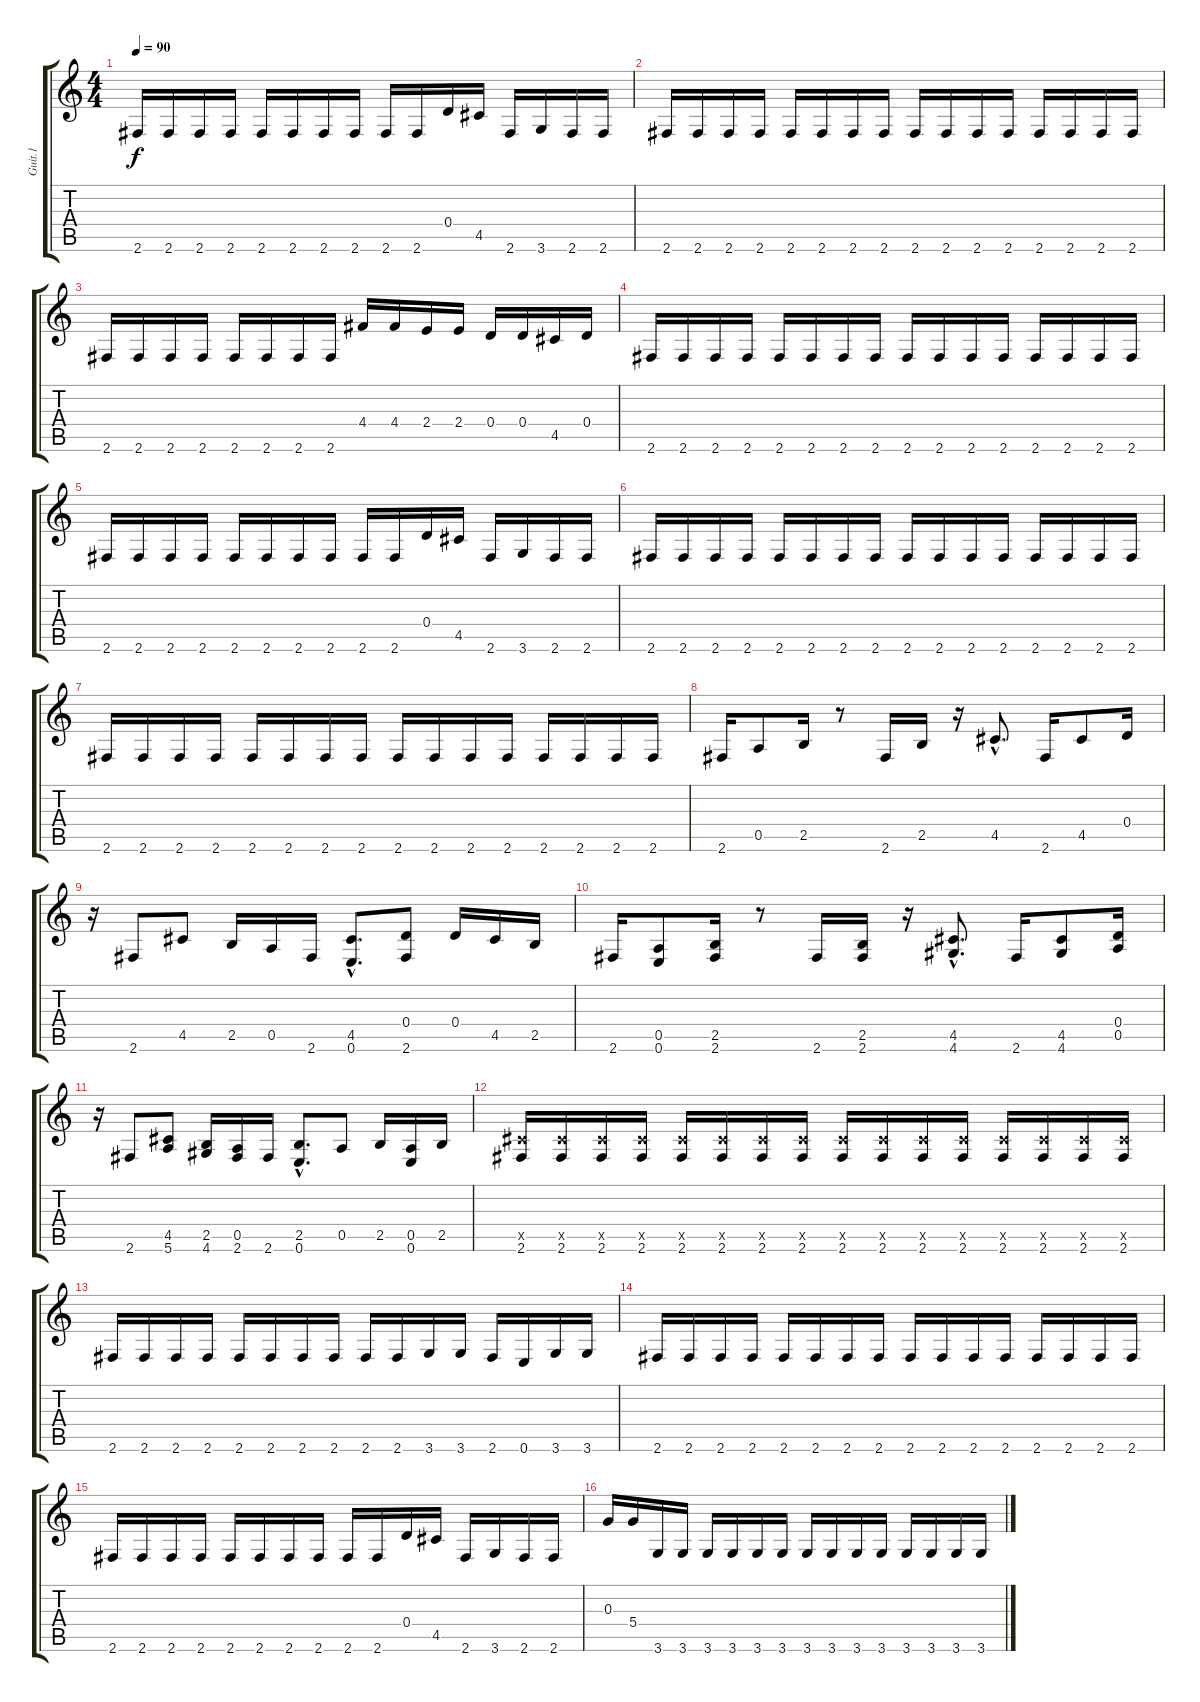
\track ("Guit.1" "Guit.1") {instrument overdrivenguitar}
\staff {score tabs}
\tuning (E4 B3 G3 D3 A2 E2) {hide}
\ts (4 4)
\tempo 90
\clef g2
\ks c
2.6.16{dy f} 2.6.16 2.6.16 2.6.16 2.6.16 2.6.16 2.6.16 2.6.16 2.6.16 2.6.16 0.4.16 4.5.16 2.6.16 3.6.16 2.6.16 2.6.16 |
2.6.16 2.6.16 2.6.16 2.6.16 2.6.16 2.6.16 2.6.16 2.6.16 2.6.16 2.6.16 2.6.16 2.6.16 2.6.16 2.6.16 2.6.16 2.6.16 |
2.6.16 2.6.16 2.6.16 2.6.16 2.6.16 2.6.16 2.6.16 2.6.16 4.4.16 4.4.16 2.4.16 2.4.16 0.4.16 0.4.16 4.5.16 0.4.16 |
2.6.16 2.6.16 2.6.16 2.6.16 2.6.16 2.6.16 2.6.16 2.6.16 2.6.16 2.6.16 2.6.16 2.6.16 2.6.16 2.6.16 2.6.16 2.6.16 |
2.6.16 2.6.16 2.6.16 2.6.16 2.6.16 2.6.16 2.6.16 2.6.16 2.6.16 2.6.16 0.4.16 4.5.16 2.6.16 3.6.16 2.6.16 2.6.16 |
2.6.16 2.6.16 2.6.16 2.6.16 2.6.16 2.6.16 2.6.16 2.6.16 2.6.16 2.6.16 2.6.16 2.6.16 2.6.16 2.6.16 2.6.16 2.6.16 |
2.6.16 2.6.16 2.6.16 2.6.16 2.6.16 2.6.16 2.6.16 2.6.16 2.6.16 2.6.16 2.6.16 2.6.16 2.6.16 2.6.16 2.6.16 2.6.16 |
2.6.16 0.5.8 2.5.16 r.8 2.6.16 2.5.16 r.16 4.5{hac}.8{d} 2.6.16 4.5.8 0.4.16 |
r.16 2.6.8 4.5.8 2.5.16 0.5.16 2.6.16 (4.5{hac} 0.6{hac}).8{d} (0.4 2.6).8 0.4.16 4.5.16 2.5.16 |
2.6.16 (0.5 0.6).8 (2.5 2.6).16 r.8 2.6.16 (2.5 2.6).16 r.16 (4.5{hac} 4.6{hac}).8{d} 2.6.16 (4.5 4.6).8 (0.4 0.5).16 |
r.16 2.6.8 (4.5 5.6).8 (2.5 4.6).16 (0.5 2.6).16 2.6.16 (2.5{hac} 0.6{hac}).8{d} 0.5.8 2.5.16 (0.5 0.6).16 2.5.16 |
(4.5{x} 2.6).16 (4.5{x} 2.6).16 (4.5{x} 2.6).16 (4.5{x} 2.6).16 (4.5{x} 2.6).16 (4.5{x} 2.6).16 (4.5{x} 2.6).16 (4.5{x} 2.6).16 (4.5{x} 2.6).16 (4.5{x} 2.6).16 (4.5{x} 2.6).16 (4.5{x} 2.6).16 (4.5{x} 2.6).16 (4.5{x} 2.6).16 (4.5{x} 2.6).16 (4.5{x} 2.6).16 |
2.6.16 2.6.16 2.6.16 2.6.16 2.6.16 2.6.16 2.6.16 2.6.16 2.6.16 2.6.16 3.6.16 3.6.16 2.6.16 0.6.16 3.6.16 3.6.16 |
2.6.16 2.6.16 2.6.16 2.6.16 2.6.16 2.6.16 2.6.16 2.6.16 2.6.16 2.6.16 2.6.16 2.6.16 2.6.16 2.6.16 2.6.16 2.6.16 |
2.6.16 2.6.16 2.6.16 2.6.16 2.6.16 2.6.16 2.6.16 2.6.16 2.6.16 2.6.16 0.4.16 4.5.16 2.6.16 3.6.16 2.6.16 2.6.16 |
0.3.16 5.4.16 3.6.16 3.6.16 3.6.16 3.6.16 3.6.16 3.6.16 3.6.16 3.6.16 3.6.16 3.6.16 3.6.16 3.6.16 3.6.16 3.6.16
